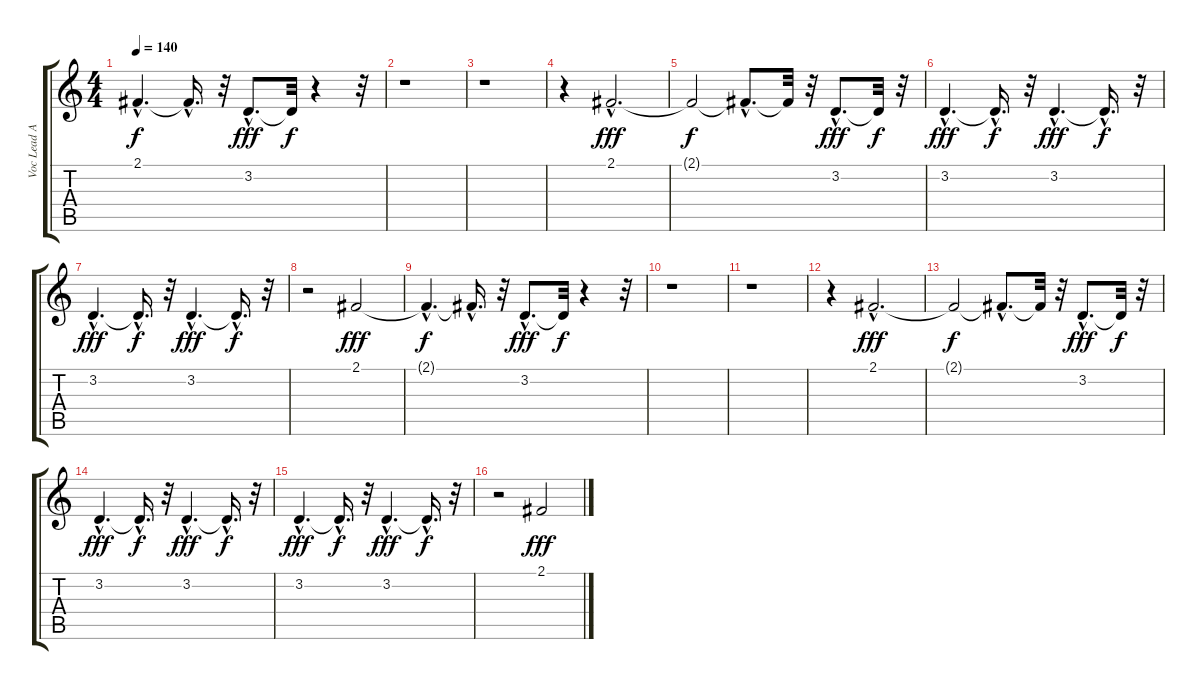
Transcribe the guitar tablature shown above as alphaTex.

\track ("Voc Lead Aahs" "Voc Lead A") {instrument choiraahs}
\staff {score tabs}
\tuning (E4 B3 G3 D3 A2 E2) {hide}
\ts (4 4)
\tempo 140
\clef g2
\ks c
2.1{hac t}.4{d dy f} 2.1{hac t}.16{d} r.32 3.2{hac}.8{d dy fff} 3.2{t}.32{dy f} r.4 r.32 |
r.1 |
r.1 |
r.4 2.1{hac}.2{d dy fff} |
2.1{t}.2{dy f} 2.1{hac t}.8{d} 2.1{t}.32 r.32 3.2{hac}.8{d dy fff} 3.2{t}.32{dy f} r.32 |
3.2{hac}.4{d dy fff} 3.2{hac t}.16{d dy f} r.32 3.2{hac}.4{d dy fff} 3.2{hac t}.16{d dy f} r.32 |
3.2{hac}.4{d dy fff} 3.2{hac t}.16{d dy f} r.32 3.2{hac}.4{d dy fff} 3.2{hac t}.16{d dy f} r.32 |
r.2 2.1.2{dy fff} |
2.1{hac t}.4{d dy f} 2.1{hac t}.16{d} r.32 3.2{hac}.8{d dy fff} 3.2{t}.32{dy f} r.4 r.32 |
r.1 |
r.1 |
r.4 2.1{hac}.2{d dy fff} |
2.1{t}.2{dy f} 2.1{hac t}.8{d} 2.1{t}.32 r.32 3.2{hac}.8{d dy fff} 3.2{t}.32{dy f} r.32 |
3.2{hac}.4{d dy fff} 3.2{hac t}.16{d dy f} r.32 3.2{hac}.4{d dy fff} 3.2{hac t}.16{d dy f} r.32 |
3.2{hac}.4{d dy fff} 3.2{hac t}.16{d dy f} r.32 3.2{hac}.4{d dy fff} 3.2{hac t}.16{d dy f} r.32 |
r.2 2.1.2{dy fff}
